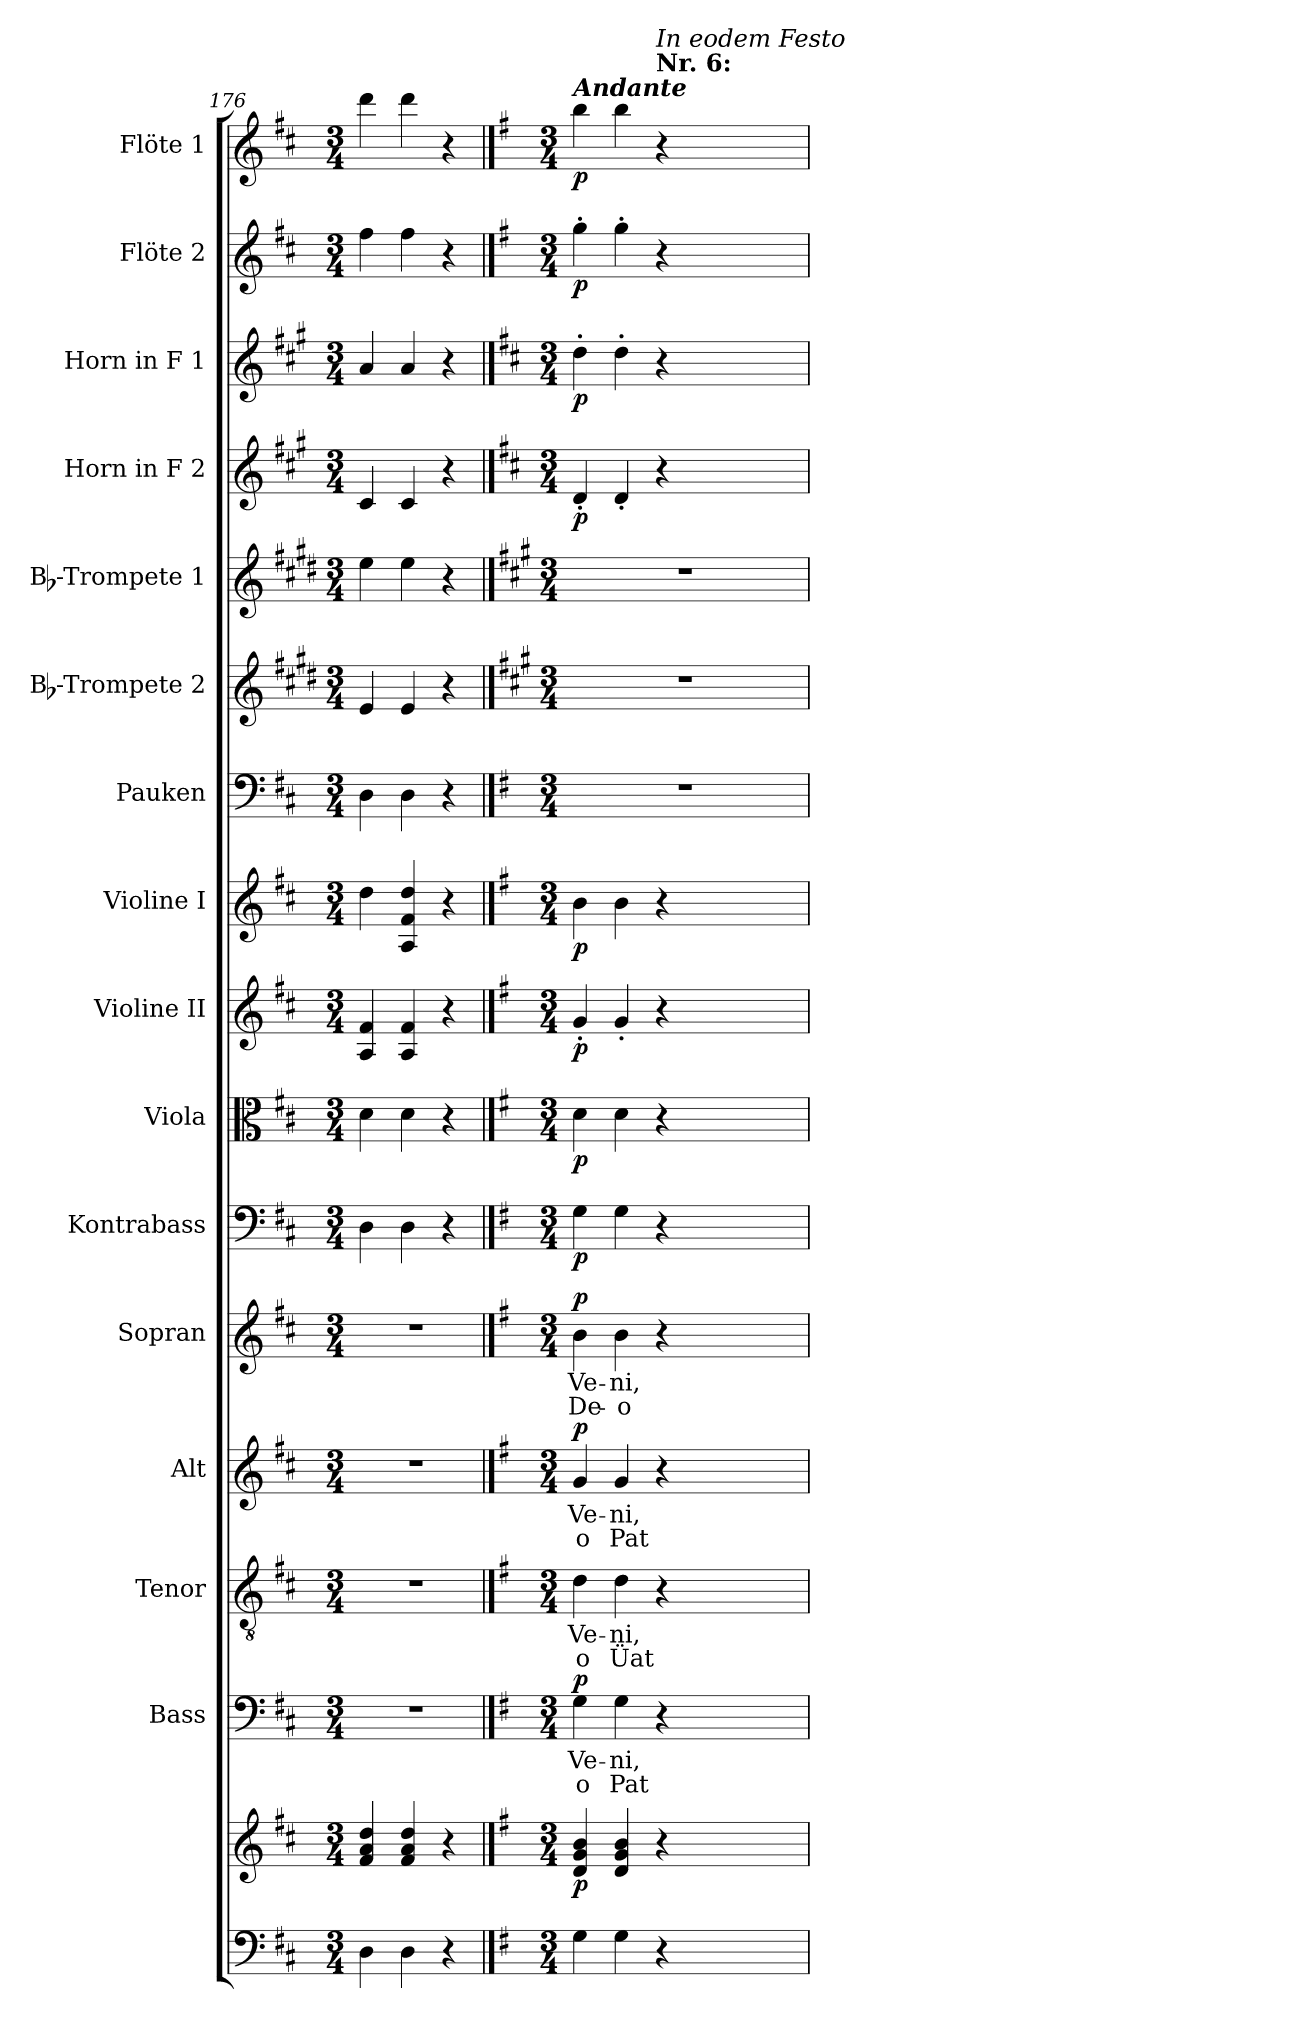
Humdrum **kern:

**kern	**kern	**dynam	**kern	**text	**text	**dynam	**kern	**text	**text	**kern	**text	**text	**dynam	**kern	**text	**text	**dynam	**kern	**dynam	**kern	**dynam	**kern	**dynam	**kern	**dynam	**kern	**kern	**kern	**kern	**dynam	**kern	**dynam	**kern	**dynam	**kern	**dynam
*part16	*part16	*part16	*part15	*part15	*part15	*part15	*part14	*part14	*part14	*part13	*part13	*part13	*part13	*part12	*part12	*part12	*part12	*part11	*part11	*part10	*part10	*part9	*part9	*part8	*part8	*part7	*part6	*part5	*part4	*part4	*part3	*part3	*part2	*part2	*part1	*part1
*staff17	*staff16	*staff16/17	*staff15	*staff15	*staff15	*staff15	*staff14	*staff14	*staff14	*staff13	*staff13	*staff13	*staff13	*staff12	*staff12	*staff12	*staff12	*staff11	*staff11	*staff10	*staff10	*staff9	*staff9	*staff8	*staff8	*staff7	*staff6	*staff5	*staff4	*staff4	*staff3	*staff3	*staff2	*staff2	*staff1	*staff1
*	*	*	*I"Bass	*	*	*	*I"Tenor	*	*	*I"Alt	*	*	*	*I"Sopran	*	*	*	*I"Kontrabass	*	*I"Viola	*	*I"Violine II	*	*I"Violine I	*	*I"Pauken	*I"Bb-Trompete 2	*I"Bb-Trompete 1	*I"Horn in F 2	*	*I"Horn in F 1	*	*I"Flöte 2	*	*I"Flöte 1	*
*	*	*	*I'B.	*	*	*	*I'T.	*	*	*I'A.	*	*	*	*I'S.	*	*	*	*I'Kb.	*	*I'Vla.	*	*I'Vl. II	*	*I'Vl. I	*	*I'Pk.	*I'Bb Trp. 2	*I'Bb Trp. 1	*	*	*	*	*I'Fl. 2	*	*I'Fl. 1	*
*clefF4	*clefG2	*	*clefF4	*	*	*	*clefGv2	*	*	*clefG2	*	*	*	*clefG2	*	*	*	*clefF4	*	*clefC3	*	*clefG2	*	*clefG2	*	*clefF4	*clefG2	*clefG2	*clefG2	*	*clefG2	*	*clefG2	*	*clefG2	*
*	*	*	*	*	*	*	*	*	*	*	*	*	*	*	*	*	*	*ITrd7c12	*	*	*	*	*	*	*	*	*ITrd1c2	*ITrd1c2	*ITrd4c7	*	*ITrd4c7	*	*	*	*	*
*k[f#c#]	*k[f#c#]	*	*k[f#c#]	*	*	*	*k[f#c#]	*	*	*k[f#c#]	*	*	*	*k[f#c#]	*	*	*	*k[f#c#]	*	*k[f#c#]	*	*k[f#c#]	*	*k[f#c#]	*	*k[f#c#]	*k[f#c#]	*k[f#c#]	*k[f#c#]	*	*k[f#c#]	*	*k[f#c#]	*	*k[f#c#]	*
*D:	*D:	*	*D:	*	*	*	*D:	*	*	*D:	*	*	*	*D:	*	*	*	*D:	*	*D:	*	*D:	*	*D:	*	*D:	*D:	*D:	*D:	*	*D:	*	*D:	*	*D:	*
*M3/4	*M3/4	*	*M3/4	*	*	*	*M3/4	*	*	*M3/4	*	*	*	*M3/4	*	*	*	*M3/4	*	*M3/4	*	*M3/4	*	*M3/4	*	*M3/4	*M3/4	*M3/4	*M3/4	*	*M3/4	*	*M3/4	*	*M3/4	*
=176	=176	=176	=176	=176	=176	=176	=176	=176	=176	=176	=176	=176	=176	=176	=176	=176	=176	=176	=176	=176	=176	=176	=176	=176	=176	=176	=176	=176	=176	=176	=176	=176	=176	=176	=176	=176
4D\	4f#/ 4a/ 4dd/	.	2.r	.	.	.	2.r	.	.	2.r	.	.	.	2.r	.	.	.	4DD\	.	4d\	.	4A/ 4f#/	.	4dd\	.	4D\	4d/	4dd\	4F#/	.	4d/	.	4ff#\	.	4ddd\	.
4D\	4f#/ 4a/ 4dd/	.	.	.	.	.	.	.	.	.	.	.	.	.	.	.	.	4DD\	.	4d\	.	4A/ 4f#/	.	4A/ 4f#/ 4dd/	.	4D\	4d/	4dd\	4F#/	.	4d/	.	4ff#\	.	4ddd\	.
4r	4r	.	.	.	.	.	.	.	.	.	.	.	.	.	.	.	.	4r	.	4r	.	4r	.	4r	.	4r	4r	4r	4r	.	4r	.	4r	.	4r	.
!!LO:PB:g=z
==177	==177	==177	==177	==177	==177	==177	==177	==177	==177	==177	==177	==177	==177	==177	==177	==177	==177	==177	==177	==177	==177	==177	==177	==177	==177	==177	==177	==177	==177	==177	==177	==177	==177	==177	==177	==177
*k[f#]	*k[f#]	*	*k[f#]	*	*	*	*k[f#]	*	*	*k[f#]	*	*	*	*k[f#]	*	*	*	*k[f#]	*	*k[f#]	*	*k[f#]	*	*k[f#]	*	*k[f#]	*k[f#]	*k[f#]	*k[f#]	*	*k[f#]	*	*k[f#]	*	*k[f#]	*
*G:	*G:	*	*G:	*	*	*	*G:	*	*	*G:	*	*	*	*G:	*	*	*	*G:	*	*G:	*	*G:	*	*G:	*	*G:	*G:	*G:	*G:	*	*G:	*	*G:	*	*G:	*
*M3/4	*M3/4	*	*M3/4	*	*	*	*M3/4	*	*	*M3/4	*	*	*	*M3/4	*	*	*	*M3/4	*	*M3/4	*	*M3/4	*	*M3/4	*	*M3/4	*M3/4	*M3/4	*M3/4	*	*M3/4	*	*M3/4	*	*M3/4	*
!	!	!	!	!	!	!	!	!	!	!	!	!	!	!	!	!	!	!	!	!	!	!	!	!	!	!	!	!	!	!	!	!	!	!	!LO:TX:a:Bi:t=Andante	!
!	!	!LO:DY:b	!	!LO:LY:b	!LO:LY:b	!LO:DY:a	!	!LO:LY:b	!LO:LY:b	!	!LO:LY:b	!LO:LY:b	!LO:DY:a	!	!LO:LY:b	!LO:LY:b	!LO:DY:a	!	!LO:DY:b	!	!LO:DY:b	!	!LO:DY:b	!	!LO:DY:b	!	!	!	!	!LO:DY:b	!	!LO:DY:b	!	!LO:DY:b	!	!LO:DY:b
4G\	4d/ 4g/ 4b/	p	4G\	Ve-	-o	p	4d\	Ve-	-o	4g/	Ve-	-o	p	4b\	Ve-	De-	p	4GG\	p	4d\	p	4g'</	p	4b\	p	2.r	2.r	2.r	4G'</	p	4g'>\	p	4gg'>\	p	4bb\	p
!	!	!	!	!LO:LY:b	!LO:LY:b	!	!	!LO:LY:b	!LO:LY:b	!	!LO:LY:b	!LO:LY:b	!	!	!LO:LY:b	!LO:LY:b	!	!	!	!	!	!	!	!	!	!	!	!	!	!	!	!	!	!	!	!
4G\	4d/ 4g/ 4b/	.	4G\	-ni,	Pat-	.	4d\	-ni,	Üat-	4g/	-ni,	Pat-	.	4b\	-ni,	-o	.	4GG\	.	4d\	.	4g'</	.	4b\	.	.	.	.	4G'</	.	4g'>\	.	4gg'>\	.	4bb\	.
!	!	!	!	!	!	!	!	!	!	!	!	!	!	!	!	!	!	!	!	!	!	!	!	!	!	!	!	!	!	!	!	!	!	!	!LO:TX:a:B:t=Nr. 6&colon;	!
!	!	!	!	!	!	!	!	!	!	!	!	!	!	!	!	!	!	!	!	!	!	!	!	!	!	!	!	!	!	!	!	!	!	!	!LO:TX:a:i:t=In eodem Festo	!
4r	4r	.	4r	.	.	.	4r	.	.	4r	.	.	.	4r	.	.	.	4r	.	4r	.	4r	.	4r	.	.	.	.	4r	.	4r	.	4r	.	4r	.
=	=	=	=	=	=	=	=	=	=	=	=	=	=	=	=	=	=	=	=	=	=	=	=	=	=	=	=	=	=	=	=	=	=	=	=	=
*-	*-	*-	*-	*-	*-	*-	*-	*-	*-	*-	*-	*-	*-	*-	*-	*-	*-	*-	*-	*-	*-	*-	*-	*-	*-	*-	*-	*-	*-	*-	*-	*-	*-	*-	*-	*-
